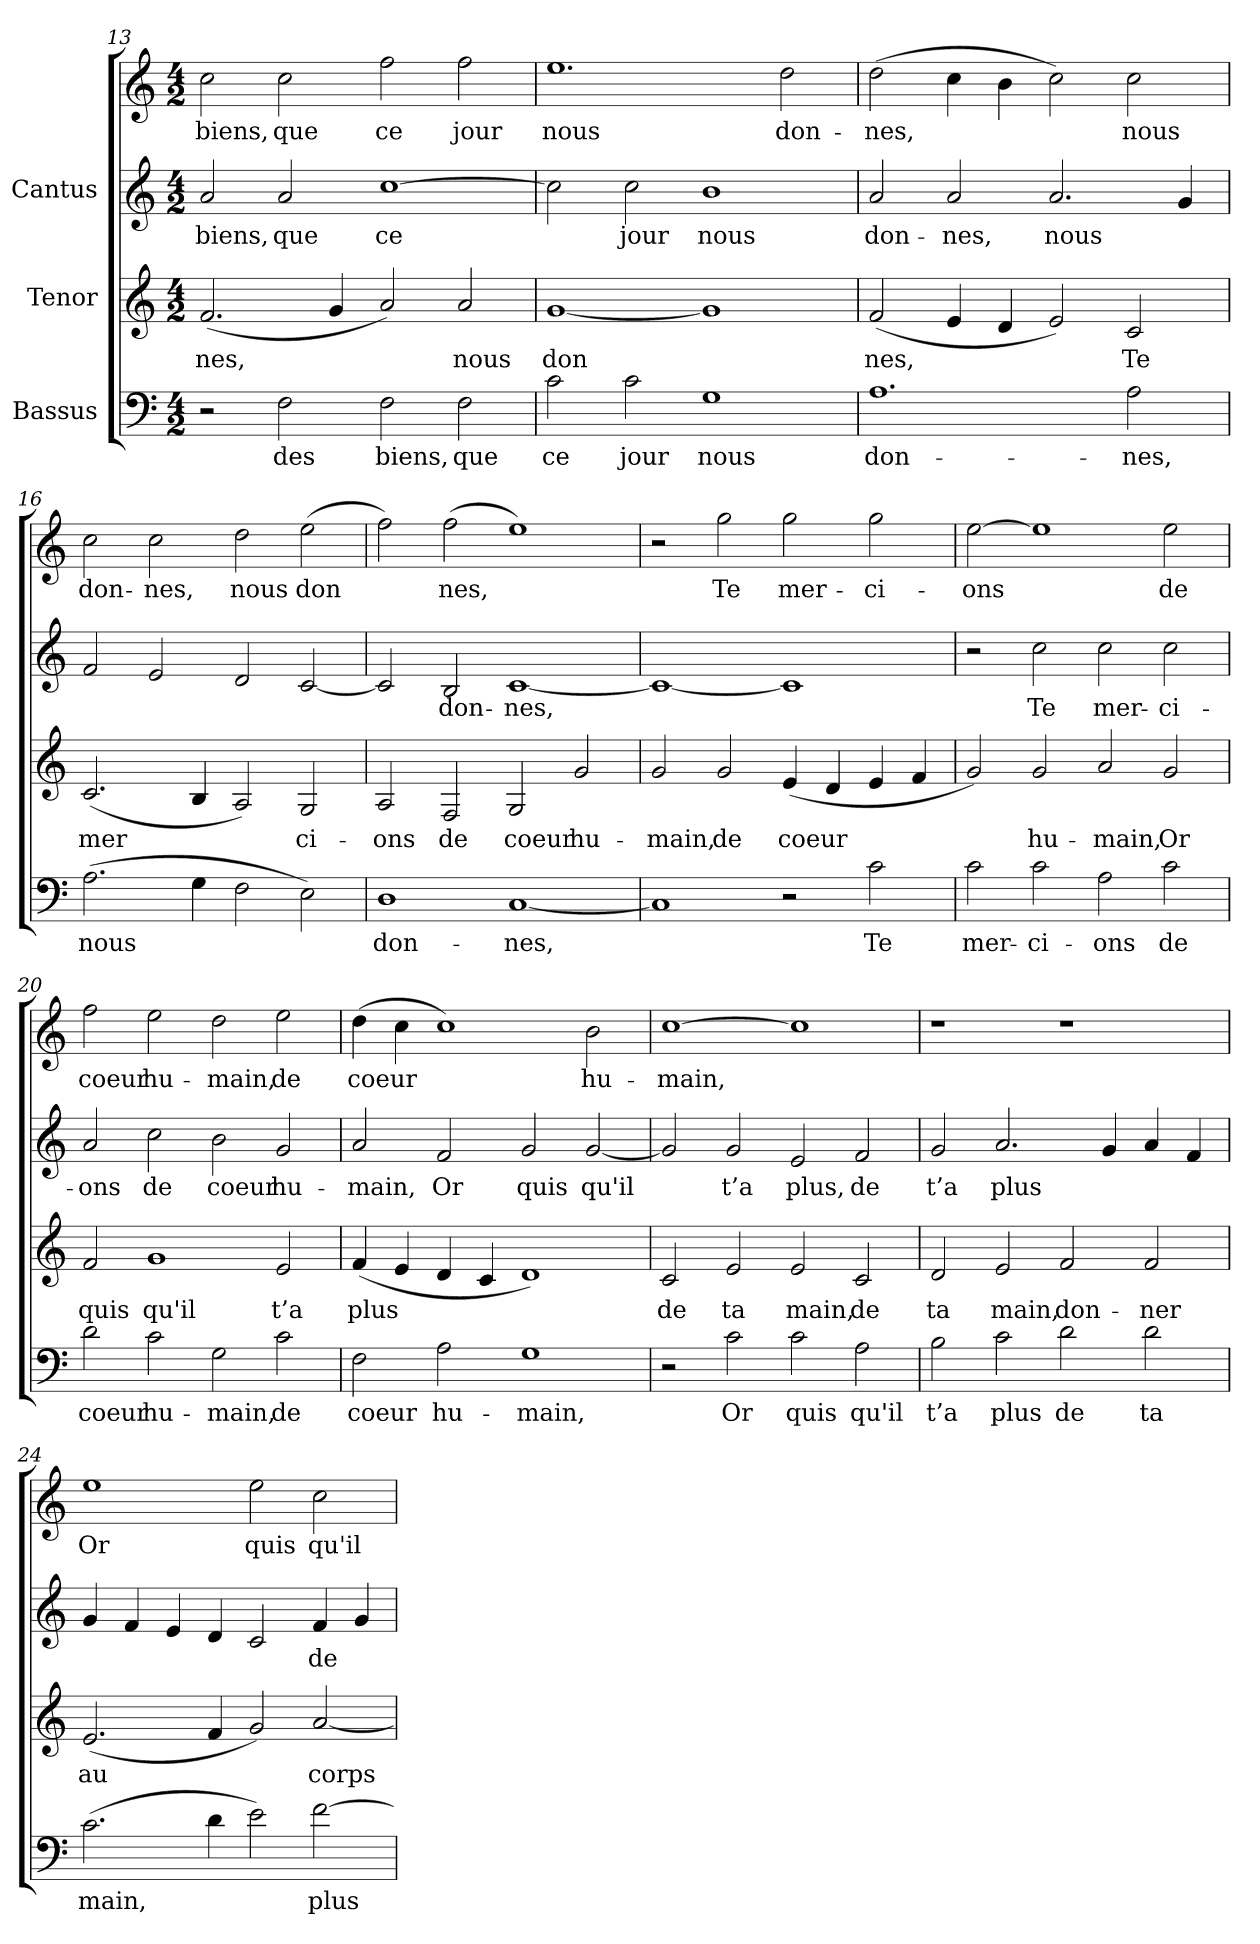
**kern	**text	**kern	**text	**kern	**text	**kern	**text
*part3	*part3	*part2	*part2	*part1	*part1	*part1	*part1
*staff4	*staff4	*staff3	*staff3	*staff2	*staff2	*staff1	*staff1
*I"Bassus	*	*I"Tenor	*	*I"Cantus	*	*	*
*clefF4	*	*clefG2	*	*clefG2	*	*clefG2	*
*M4/2	*	*M4/2	*	*M4/2	*	*M4/2	*
=13	=13	=13	=13	=13	=13	=13	=13
!	!	!	!LO:LY:b:cj	!	!LO:LY:b:cj	!	!LO:LY:b:cj
2r	.	(<2.f/	-nes,	2a/	biens,	2cc\	biens,
!	!LO:LY:b:cj	!	!	!	!LO:LY:b:cj	!	!LO:LY:b:cj
2F\	des	.	.	2a/	que	2cc\	que
!	!	!	!LO:LY:b:cj	!	!	!	!
.	.	4g/	.	.	.	.	.
!	!LO:LY:b:cj	!	!LO:LY:b:cj	!	!LO:LY:b:cj	!	!LO:LY:b:cj
2F\	biens,	2a/)	.	[>1cc	ce	2ff\	ce
!	!LO:LY:b:cj	!	!LO:LY:b:cj	!	!	!	!LO:LY:b:cj
2F\	que	2a/	nous	.	.	2ff\	jour
=14	=14	=14	=14	=14	=14	=14	=14
!	!LO:LY:b:cj	!	!LO:LY:b:cj	!	!LO:LY:b:cj	!	!LO:LY:b:cj
2c\	ce	[<1g	don-	2cc\]	-	1.ee	nous
!	!LO:LY:b:cj	!	!	!	!LO:LY:b:cj	!	!
2c\	jour	.	.	2cc\	jour	.	.
!	!LO:LY:b:cj	!	!LO:LY:b:cj	!	!LO:LY:b:cj	!	!
1G	nous	1g]	--	1b	nous	.	.
!	!	!	!	!	!	!	!LO:LY:b:cj
.	.	.	.	.	.	2dd\	don-
!!LO:LB:g=z
=15	=15	=15	=15	=15	=15	=15	=15
!	!LO:LY:b:cj	!	!LO:LY:b:cj	!	!LO:LY:b:cj	!	!LO:LY:b:cj
1.A	don-	(<2f/	-nes,	2a/	don-	(>2dd\	nes,
!	!	!	!LO:LY:b:cj	!	!LO:LY:b:cj	!	!LO:LY:b:cj
.	.	4e/	.	2a/	-nes,	4cc\	.
!	!	!	!LO:LY:b:cj	!	!	!	!LO:LY:b:cj
.	.	4d/	.	.	.	4b\	.
!	!	!	!LO:LY:b:cj	!	!LO:LY:b:cj	!	!LO:LY:b:cj
.	.	2e/)	.	2.a/	nous	2cc\)	.
!	!LO:LY:b:cj	!	!LO:LY:b:cj	!	!	!	!LO:LY:b:cj
2A\	-nes,	2c/	Te	.	.	2cc\	nous
!	!	!	!	!	!LO:LY:b:cj	!	!
.	.	.	.	4g/	.	.	.
=16	=16	=16	=16	=16	=16	=16	=16
!	!LO:LY:b:cj	!	!LO:LY:b:cj	!	!	!	!LO:LY:b:cj
(>2.A\	nous	(<2.c/	mer-	2f/	.	2cc\	don-
!	!	!	!	!	!	!	!LO:LY:b:cj
.	.	.	.	2e/	.	2cc\	-nes,
!	!LO:LY:b:cj	!	!LO:LY:b:cj	!	!	!	!
4G\	.	4B/	-	.	.	.	.
!	!LO:LY:b:cj	!	!LO:LY:b:cj	!	!	!	!LO:LY:b:cj
2F\	.	2A/)	.	2d/	.	2dd\	nous
!	!LO:LY:b:cj	!	!LO:LY:b:cj	!	!	!	!LO:LY:b:cj
2E\)	.	2G/	ci-	[<2c/	.	(>2ee\	don-
=17	=17	=17	=17	=17	=17	=17	=17
!	!LO:LY:b:cj	!	!LO:LY:b:cj	!	!LO:LY:b:cj	!	!LO:LY:b:cj
1D	don-	2A/	-ons	2c/]	.	2ff\)	-
!	!	!	!LO:LY:b:cj	!	!LO:LY:b:cj	!	!LO:LY:b:cj
.	.	2F/	de	2B/	don-	(>2ff\	nes,
!	!LO:LY:b:cj	!	!LO:LY:b:cj	!	!LO:LY:b:cj	!	!LO:LY:b:cj
[<1C	-nes,	2G/	coeur	[<1c	-nes,	1ee)	.
!	!	!	!LO:LY:b:cj	!	!	!	!
.	.	2g/	hu-	.	.	.	.
!!LO:LB:g=z
=18	=18	=18	=18	=18	=18	=18	=18
!	!LO:LY:b:cj	!	!LO:LY:b:cj	!	!	!	!
1C]	.	2g/	-main,	1c_<	.	2r	.
!	!	!	!LO:LY:b:cj	!	!	!	!LO:LY:b:cj
.	.	2g/	de	.	.	2gg\	Te
!	!	!	!LO:LY:b:cj	!	!	!	!LO:LY:b:cj
2r	.	(<4e/	coeur	1c]	.	2gg\	mer-
!	!	!	!LO:LY:b:cj	!	!	!	!
.	.	4d/	.	.	.	.	.
!	!LO:LY:b:cj	!	!LO:LY:b:cj	!	!	!	!LO:LY:b:cj
2c\	Te	4e/	.	.	.	2gg\	-ci-
!	!	!	!LO:LY:b:cj	!	!	!	!
.	.	4f/	.	.	.	.	.
=19	=19	=19	=19	=19	=19	=19	=19
!	!LO:LY:b:cj	!	!LO:LY:b:cj	!	!	!	!LO:LY:b:cj
2c\	mer-	2g/)	.	2r	.	[>2ee\	-ons
!	!LO:LY:b:cj	!	!LO:LY:b:cj	!	!LO:LY:b:cj	!	!LO:LY:b:cj
2c\	-ci-	2g/	hu-	2cc\	Te	1ee]	.
!	!LO:LY:b:cj	!	!LO:LY:b:cj	!	!LO:LY:b:cj	!	!
2A\	-ons	2a/	-main,	2cc\	mer-	.	.
!	!LO:LY:b:cj	!	!LO:LY:b:cj	!	!LO:LY:b:cj	!	!LO:LY:b:cj
2c\	de	2g/	Or	2cc\	-ci-	2ee\	de
=20	=20	=20	=20	=20	=20	=20	=20
!	!LO:LY:b:cj	!	!LO:LY:b:cj	!	!LO:LY:b:cj	!	!LO:LY:b:cj
2d\	coeur	2f/	quis	2a/	ons	2ff\	-coeur
!	!LO:LY:b:cj	!	!LO:LY:b:cj	!	!LO:LY:b:cj	!	!LO:LY:b:cj
2c\	hu-	1g	qu'il	2cc\	de	2ee\	hu-
!	!LO:LY:b:cj	!	!	!	!LO:LY:b:cj	!	!LO:LY:b:cj
2G\	-main,	.	.	2b\	coeur	2dd\	-main,
!	!LO:LY:b:cj	!	!LO:LY:b:cj	!	!LO:LY:b:cj	!	!LO:LY:b:cj
2c\	de	2e/	t’a	2g/	hu-	2ee\	de
!!LO:PB:g=z
=21	=21	=21	=21	=21	=21	=21	=21
!	!LO:LY:b:cj	!	!LO:LY:b:cj	!	!LO:LY:b:cj	!	!LO:LY:b:cj
2F\	coeur	(<4f/	plus	2a/	-main,	(>4dd\	-coeur
!	!	!	!LO:LY:b:cj	!	!	!	!LO:LY:b:cj
.	.	4e/	.	.	.	4cc\	.
!	!LO:LY:b:cj	!	!LO:LY:b:cj	!	!LO:LY:b:cj	!	!LO:LY:b:cj
2A\	hu-	4d/	.	2f/	Or	1cc)	.
!	!	!	!LO:LY:b:cj	!	!	!	!
.	.	4c/	.	.	.	.	.
!	!LO:LY:b:cj	!	!LO:LY:b:cj	!	!LO:LY:b:cj	!	!
1G	-main,	1d)	.	2g/	quis	.	.
!	!	!	!	!	!LO:LY:b:cj	!	!LO:LY:b:cj
.	.	.	.	[<2g/	qu'il	2b\	hu-
=22	=22	=22	=22	=22	=22	=22	=22
!	!	!	!LO:LY:b:cj	!	!LO:LY:b:cj	!	!LO:LY:b:cj
2r	.	2c/	de	2g/]	.	[>1cc	main,
!	!LO:LY:b:cj	!	!LO:LY:b:cj	!	!LO:LY:b:cj	!	!
2c\	Or	2e/	ta	2g/	t’a	.	.
!	!LO:LY:b:cj	!	!LO:LY:b:cj	!	!LO:LY:b:cj	!	!LO:LY:b:cj
2c\	quis	2e/	main,	2e/	plus,	1cc]	.
!	!LO:LY:b:cj	!	!LO:LY:b:cj	!	!LO:LY:b:cj	!	!
2A\	qu'il	2c/	de	2f/	de	.	.
=23	=23	=23	=23	=23	=23	=23	=23
!	!LO:LY:b:cj	!	!LO:LY:b:cj	!	!LO:LY:b:cj	!	!
2B\	t’a	2d/	ta	2g/	t’a	1r	.
!	!LO:LY:b:cj	!	!LO:LY:b:cj	!	!LO:LY:b:cj	!	!
2c\	plus	2e/	main,	2.a/	plus	.	.
!	!LO:LY:b:cj	!	!LO:LY:b:cj	!	!	!	!
2d\	de	2f/	don-	.	.	1r	.
!	!	!	!	!	!LO:LY:b:cj	!	!
.	.	.	.	4g/	.	.	.
!	!LO:LY:b:cj	!	!LO:LY:b:cj	!	!LO:LY:b:cj	!	!
2d\	ta	2f/	-ner	4a/	.	.	.
!	!	!	!	!	!LO:LY:b:cj	!	!
.	.	.	.	4f/	.	.	.
!!LO:LB:g=z
=24	=24	=24	=24	=24	=24	=24	=24
!	!LO:LY:b:cj	!	!LO:LY:b:cj	!	!LO:LY:b:cj	!	!LO:LY:b:cj
(>2.c\	main,	(<2.e/	au	4g/	.	1ee	Or
!	!	!	!	!	!LO:LY:b:cj	!	!
.	.	.	.	4f/	.	.	.
!	!	!	!	!	!LO:LY:b:cj	!	!
.	.	.	.	4e/	.	.	.
!	!LO:LY:b:cj	!	!LO:LY:b:cj	!	!LO:LY:b:cj	!	!
4d\	.	4f/	.	4d/	.	.	.
!	!LO:LY:b:cj	!	!LO:LY:b:cj	!	!LO:LY:b:cj	!	!LO:LY:b:cj
2e\)	.	2g/)	.	2c/	.	2ee\	quis
!	!LO:LY:b:cj	!	!LO:LY:b:cj	!	!LO:LY:b:cj	!	!LO:LY:b:cj
[>2f\	plus	[<2a/	corps	4f/	de	2cc\	qu'il
!	!	!	!	!	!LO:LY:b:cj	!	!
.	.	.	.	4g/	.	.	.
=	=	=	=	=	=	=	=
*-	*-	*-	*-	*-	*-	*-	*-
